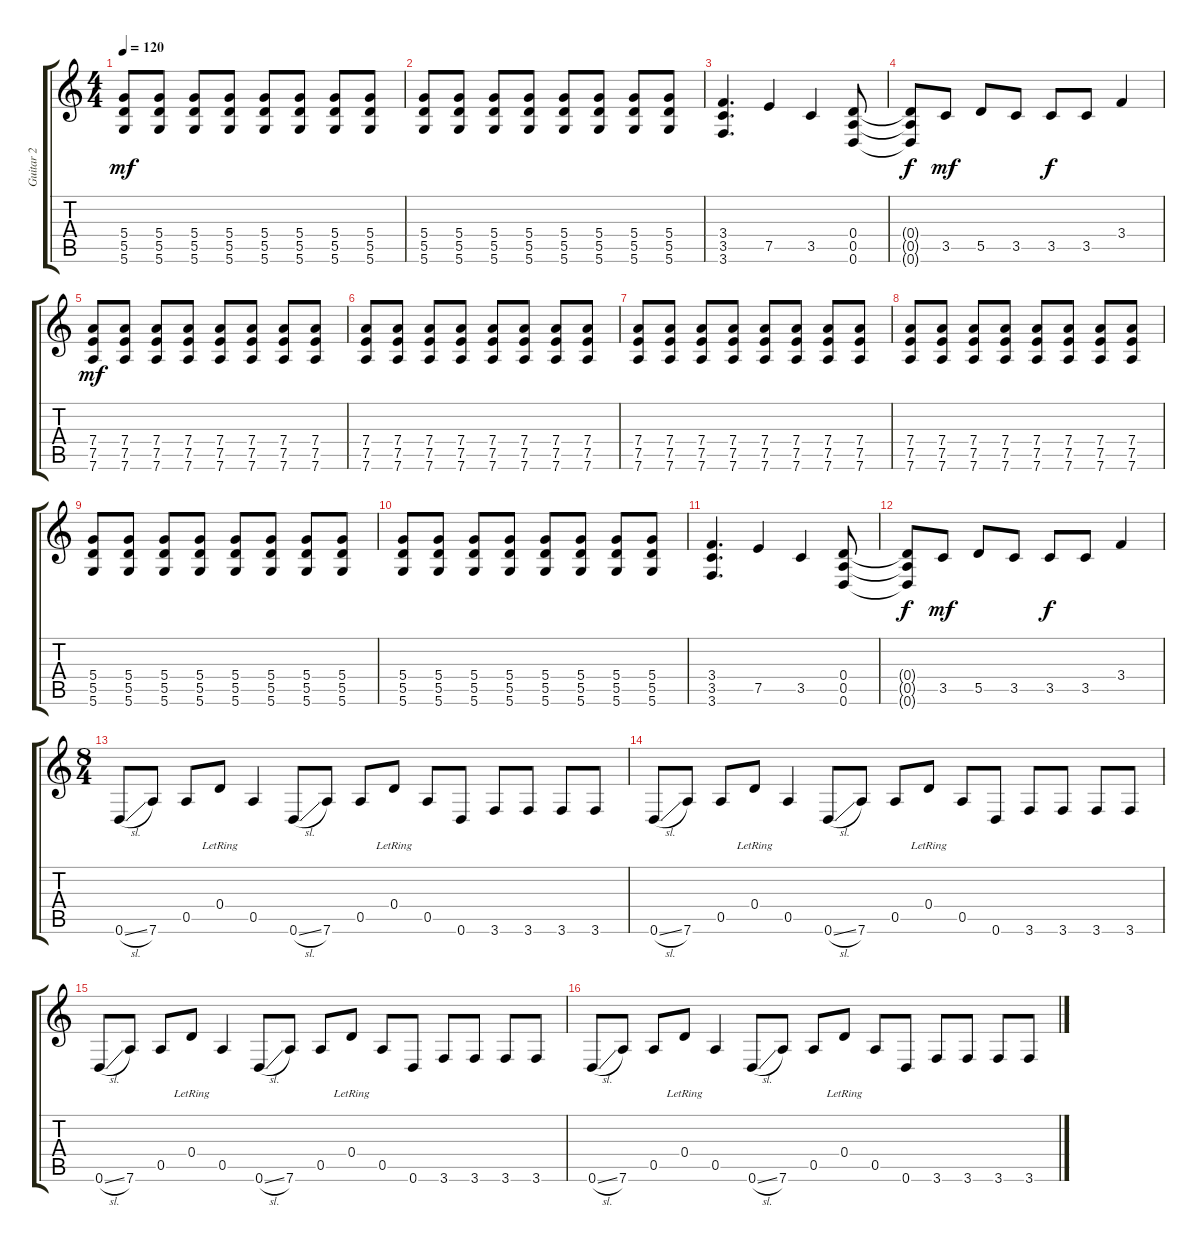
\track ("Guitar 2" "Guitar 2") {instrument overdrivenguitar}
\staff {score tabs}
\tuning (E4 B3 G3 D3 A2 D2) {hide}
\ts (4 4)
\tempo 120
\clef g2
\ks c
(5.4 5.5 5.6).8{dy mf} (5.4 5.5 5.6).8 (5.4 5.5 5.6).8 (5.4 5.5 5.6).8 (5.4 5.5 5.6).8 (5.4 5.5 5.6).8 (5.4 5.5 5.6).8 (5.4 5.5 5.6).8 |
(5.4 5.5 5.6).8 (5.4 5.5 5.6).8 (5.4 5.5 5.6).8 (5.4 5.5 5.6).8 (5.4 5.5 5.6).8 (5.4 5.5 5.6).8 (5.4 5.5 5.6).8 (5.4 5.5 5.6).8 |
(3.4 3.5 3.6).4{d} 7.5.4 3.5.4 (0.4 0.5 0.6).8 |
(0.4{t} 0.5{t} 0.6{t}).8{dy f} 3.5.8{dy mf} 5.5.8 3.5.8 3.5.8{dy f} 3.5.8 3.4.4 |
(7.4 7.5 7.6).8{dy mf} (7.4 7.5 7.6).8 (7.4 7.5 7.6).8 (7.4 7.5 7.6).8 (7.4 7.5 7.6).8 (7.4 7.5 7.6).8 (7.4 7.5 7.6).8 (7.4 7.5 7.6).8 |
(7.4 7.5 7.6).8 (7.4 7.5 7.6).8 (7.4 7.5 7.6).8 (7.4 7.5 7.6).8 (7.4 7.5 7.6).8 (7.4 7.5 7.6).8 (7.4 7.5 7.6).8 (7.4 7.5 7.6).8 |
(7.4 7.5 7.6).8 (7.4 7.5 7.6).8 (7.4 7.5 7.6).8 (7.4 7.5 7.6).8 (7.4 7.5 7.6).8 (7.4 7.5 7.6).8 (7.4 7.5 7.6).8 (7.4 7.5 7.6).8 |
(7.4 7.5 7.6).8 (7.4 7.5 7.6).8 (7.4 7.5 7.6).8 (7.4 7.5 7.6).8 (7.4 7.5 7.6).8 (7.4 7.5 7.6).8 (7.4 7.5 7.6).8 (7.4 7.5 7.6).8 |
(5.4 5.5 5.6).8 (5.4 5.5 5.6).8 (5.4 5.5 5.6).8 (5.4 5.5 5.6).8 (5.4 5.5 5.6).8 (5.4 5.5 5.6).8 (5.4 5.5 5.6).8 (5.4 5.5 5.6).8 |
(5.4 5.5 5.6).8 (5.4 5.5 5.6).8 (5.4 5.5 5.6).8 (5.4 5.5 5.6).8 (5.4 5.5 5.6).8 (5.4 5.5 5.6).8 (5.4 5.5 5.6).8 (5.4 5.5 5.6).8 |
(3.4 3.5 3.6).4{d} 7.5.4 3.5.4 (0.4 0.5 0.6).8 |
(0.4{t} 0.5{t} 0.6{t}).8{dy f} 3.5.8{dy mf} 5.5.8 3.5.8 3.5.8{dy f} 3.5.8 3.4.4 |
\ts (8 4)
0.6{sl}.8{volume 7 instrument overdrivenguitar} 7.6.8 0.5.8 0.4{lr}.8 0.5.4 0.6{sl}.8 7.6.8 0.5.8 0.4{lr}.8 0.5.8 0.6.8 3.6.8 3.6.8 3.6.8 3.6.8 |
0.6{sl}.8{instrument overdrivenguitar} 7.6.8 0.5.8 0.4{lr}.8 0.5.4 0.6{sl}.8 7.6.8 0.5.8 0.4{lr}.8 0.5.8 0.6.8 3.6.8 3.6.8 3.6.8 3.6.8 |
0.6{sl}.8{instrument overdrivenguitar} 7.6.8 0.5.8 0.4{lr}.8 0.5.4 0.6{sl}.8 7.6.8 0.5.8 0.4{lr}.8 0.5.8 0.6.8 3.6.8 3.6.8 3.6.8 3.6.8 |
0.6{sl}.8 7.6.8 0.5.8 0.4{lr}.8 0.5.4 0.6{sl}.8 7.6.8 0.5.8 0.4{lr}.8 0.5.8 0.6.8 3.6.8 3.6.8 3.6.8 3.6.8
